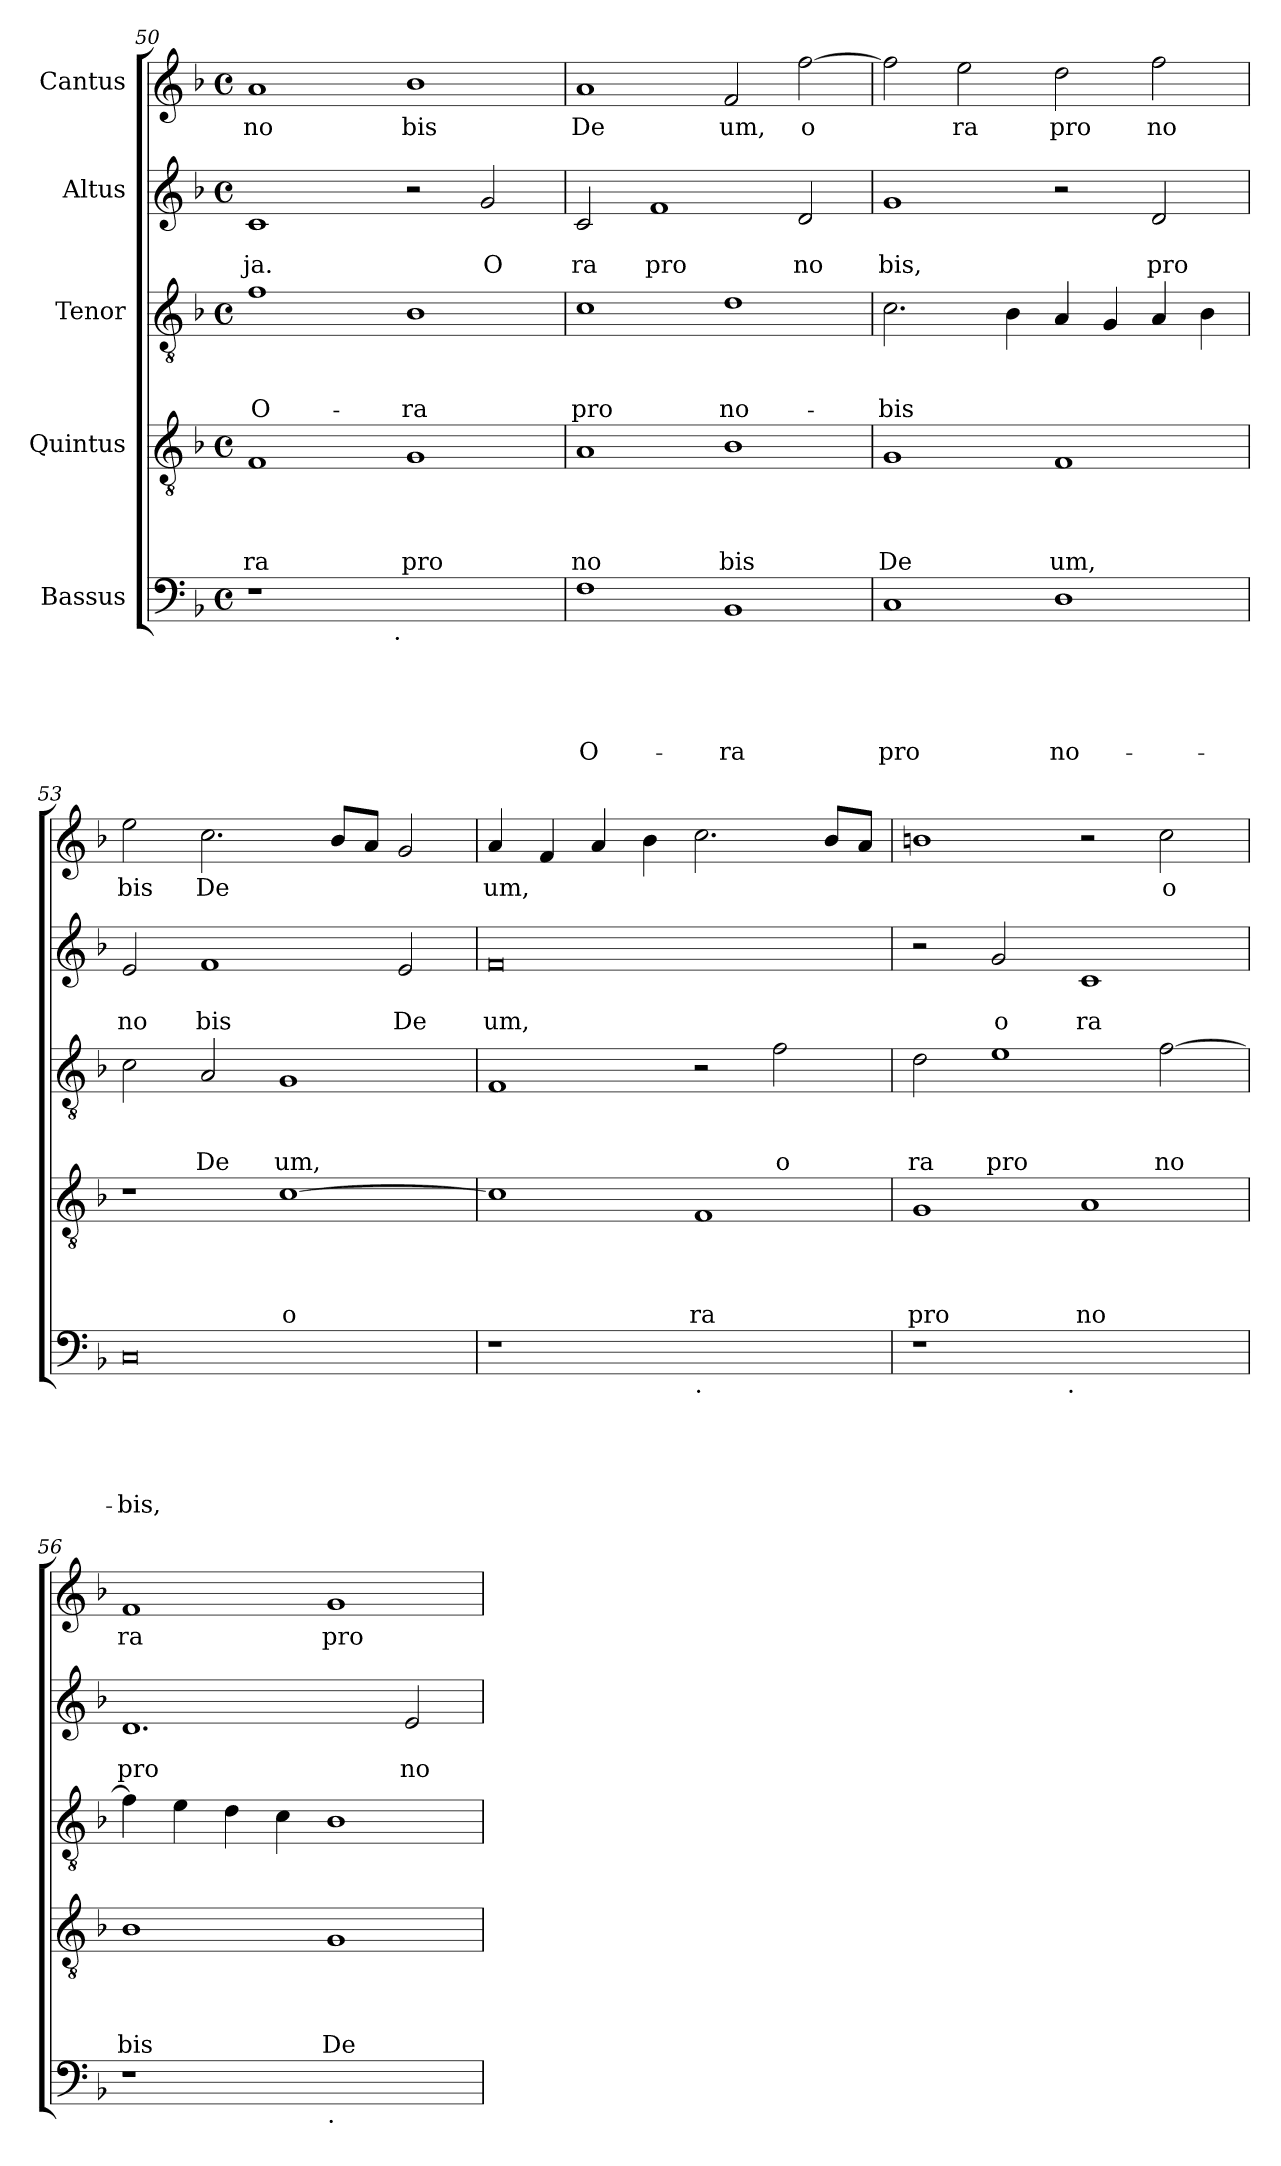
**kern	**text	**text	**text	**text	**text	**kern	**text	**text	**text	**text	**kern	**text	**text	**text	**kern	**text	**text	**kern	**text
*part5	*part5	*part5	*part5	*part5	*part5	*part4	*part4	*part4	*part4	*part4	*part3	*part3	*part3	*part3	*part2	*part2	*part2	*part1	*part1
*staff5	*staff5	*staff5	*staff5	*staff5	*staff5	*staff4	*staff4	*staff4	*staff4	*staff4	*staff3	*staff3	*staff3	*staff3	*staff2	*staff2	*staff2	*staff1	*staff1
*I"Bassus	*	*	*	*	*	*I"Quintus	*	*	*	*	*I"Tenor	*	*	*	*I"Altus	*	*	*I"Cantus	*
*clefF4	*	*	*	*	*	*clefGv2	*	*	*	*	*clefGv2	*	*	*	*clefG2	*	*	*clefG2	*
*k[b-]	*	*	*	*	*	*k[b-]	*	*	*	*	*k[b-]	*	*	*	*k[b-]	*	*	*k[b-]	*
*F:	*	*	*	*	*	*F:	*	*	*	*	*F:	*	*	*	*F:	*	*	*F:	*
*M4/4	*	*	*	*	*	*M4/4	*	*	*	*	*M4/4	*	*	*	*M4/4	*	*	*M4/4	*
*met(c)	*	*	*	*	*	*met(c)	*	*	*	*	*met(c)	*	*	*	*met(c)	*	*	*met(c)	*
=50	=50	=50	=50	=50	=50	=50	=50	=50	=50	=50	=50	=50	=50	=50	=50	=50	=50	=50	=50
!	!	!	!	!	!	!	!	!	!	!LO:LY:b	!	!	!	!LO:LY:b	!	!	!LO:LY:b	!	!LO:LY:b
*^	*	*	*	*	*	*	*	*	*	*	*	*	*	*	*	*	*	*	*
1r	2ryy	.	.	.	.	.	1F	.	.	.	ra	1f	.	.	O-	1c	.	ja.	1a	no
.	4...ryy	.	.	.	.	.	.	.	.	.	.	.	.	.	.	.	.	.	.	.
!	!LO:TX:b:t=.	!	!	!	!	!	!	!	!	!	!	!	!	!	!	!	!	!	!	!
.	1ryy	.	.	.	.	.	.	.	.	.	.	.	.	.	.	.	.	.	.	.
!	!	!	!	!	!	!	!	!	!	!	!LO:LY:b	!	!	!	!LO:LY:b	!	!	!	!	!LO:LY:b
1ryy	.	.	.	.	.	.	1G	.	.	.	pro	1B-	.	.	-ra	2r	.	.	1b-	bis
!	!	!	!	!	!	!	!	!	!	!	!	!	!	!	!	!	!	!LO:LY:b	!	!
.	.	.	.	.	.	.	.	.	.	.	.	.	.	.	.	2g/	.	O	.	.
.	32ryy	.	.	.	.	.	.	.	.	.	.	.	.	.	.	.	.	.	.	.
=51	=51	=51	=51	=51	=51	=51	=51	=51	=51	=51	=51	=51	=51	=51	=51	=51	=51	=51	=51	=51
!	!	!	!	!	!	!LO:LY:b	!	!	!	!	!LO:LY:b	!	!	!	!LO:LY:b	!	!	!LO:LY:b	!	!LO:LY:b
*v	*v	*	*	*	*	*	*	*	*	*	*	*	*	*	*	*	*	*	*	*
1F	.	.	.	.	O-	1A	.	.	.	no	1c	.	.	pro	2c/	.	ra	1a	De
!	!	!	!	!	!	!	!	!	!	!	!	!	!	!	!	!	!LO:LY:b	!	!
.	.	.	.	.	.	.	.	.	.	.	.	.	.	.	1f	.	pro	.	.
!	!	!	!	!	!LO:LY:b	!	!	!	!	!LO:LY:b	!	!	!	!LO:LY:b	!	!	!	!	!LO:LY:b
1BB-	.	.	.	.	-ra	1B-	.	.	.	bis	1d	.	.	no-	.	.	.	2f/	um,
!	!	!	!	!	!	!	!	!	!	!	!	!	!	!	!	!	!LO:LY:b	!	!LO:LY:b
.	.	.	.	.	.	.	.	.	.	.	.	.	.	.	2d/	.	no	[<2ff\	o
!!LO:LB:g=z
=52	=52	=52	=52	=52	=52	=52	=52	=52	=52	=52	=52	=52	=52	=52	=52	=52	=52	=52	=52
!	!	!	!	!	!LO:LY:b	!	!	!	!	!LO:LY:b	!	!	!	!LO:LY:b	!	!	!LO:LY:b	!	!
1C	.	.	.	.	pro	1G	.	.	.	De	2.c\	.	.	-bis	1g	.	bis,	2ff\]	.
!	!	!	!	!	!	!	!	!	!	!	!	!	!	!	!	!	!	!	!LO:LY:b
.	.	.	.	.	.	.	.	.	.	.	.	.	.	.	.	.	.	2ee\	ra
.	.	.	.	.	.	.	.	.	.	.	4B-\	.	.	.	.	.	.	.	.
!	!	!	!	!	!LO:LY:b	!	!	!	!	!LO:LY:b	!	!	!	!	!	!	!	!	!LO:LY:b
1D	.	.	.	.	no-	1F	.	.	.	um,	4A/	.	.	.	2r	.	.	2dd\	pro
.	.	.	.	.	.	.	.	.	.	.	4G/	.	.	.	.	.	.	.	.
!	!	!	!	!	!	!	!	!	!	!	!	!	!	!	!	!	!LO:LY:b	!	!LO:LY:b
.	.	.	.	.	.	.	.	.	.	.	4A/	.	.	.	2d/	.	pro	2ff\	no
.	.	.	.	.	.	.	.	.	.	.	4B-\	.	.	.	.	.	.	.	.
=53	=53	=53	=53	=53	=53	=53	=53	=53	=53	=53	=53	=53	=53	=53	=53	=53	=53	=53	=53
!	!	!	!	!	!LO:LY:b	!	!	!	!	!	!	!	!	!	!	!	!LO:LY:b	!	!LO:LY:b
0C	.	.	.	.	-bis,	1r	.	.	.	.	2c\	.	.	.	2e/	.	no	2ee\	bis
!	!	!	!	!	!	!	!	!	!	!	!	!	!	!LO:LY:b	!	!	!LO:LY:b	!	!LO:LY:b
.	.	.	.	.	.	.	.	.	.	.	2A/	.	.	De	1f	.	bis	2.cc\	De
!	!	!	!	!	!	!	!	!	!	!LO:LY:b:rj	!	!	!	!LO:LY:b	!	!	!	!	!
.	.	.	.	.	.	[>1c	.	.	.	o	1G	.	.	um,	.	.	.	.	.
.	.	.	.	.	.	.	.	.	.	.	.	.	.	.	.	.	.	8b-/L	.
.	.	.	.	.	.	.	.	.	.	.	.	.	.	.	.	.	.	8a/J	.
!	!	!	!	!	!	!	!	!	!	!	!	!	!	!	!	!	!LO:LY:b	!	!
.	.	.	.	.	.	.	.	.	.	.	.	.	.	.	2e/	.	De	2g/	.
=54	=54	=54	=54	=54	=54	=54	=54	=54	=54	=54	=54	=54	=54	=54	=54	=54	=54	=54	=54
!	!	!	!	!	!	!	!	!	!	!	!	!	!	!	!	!	!LO:LY:b	!	!LO:LY:b
1r	.	.	.	.	.	1c]	.	.	.	.	1F	.	.	.	0f	.	um,	4a/	um,
.	.	.	.	.	.	.	.	.	.	.	.	.	.	.	.	.	.	4f/	.
.	.	.	.	.	.	.	.	.	.	.	.	.	.	.	.	.	.	4a/	.
.	.	.	.	.	.	.	.	.	.	.	.	.	.	.	.	.	.	4b-\	.
!LO:TX:b:t=.	!	!	!	!	!	!	!	!	!	!	!	!	!	!	!	!	!	!	!
!	!	!	!	!	!	!	!	!	!	!LO:LY:b	!	!	!	!	!	!	!	!	!
1ryy	.	.	.	.	.	1F	.	.	.	ra	2r	.	.	.	.	.	.	2.cc\	.
!	!	!	!	!	!	!	!	!	!	!	!	!	!	!LO:LY:b	!	!	!	!	!
.	.	.	.	.	.	.	.	.	.	.	2f\	.	.	o	.	.	.	.	.
.	.	.	.	.	.	.	.	.	.	.	.	.	.	.	.	.	.	8b-/L	.
.	.	.	.	.	.	.	.	.	.	.	.	.	.	.	.	.	.	8a/J	.
=55	=55	=55	=55	=55	=55	=55	=55	=55	=55	=55	=55	=55	=55	=55	=55	=55	=55	=55	=55
!	!	!	!	!	!	!	!	!	!	!LO:LY:b	!	!	!	!LO:LY:b	!	!	!	!	!
*^	*	*	*	*	*	*	*	*	*	*	*	*	*	*	*	*	*	*	*
1r	2ryy	.	.	.	.	.	1G	.	.	.	pro	2d\	.	.	ra	2r	.	.	1bn	.
!	!	!	!	!	!	!	!	!	!	!	!	!	!	!	!LO:LY:b	!	!	!LO:LY:b	!	!
.	4...ryy	.	.	.	.	.	.	.	.	.	.	1e	.	.	pro	2g/	.	o	.	.
!	!LO:TX:b:t=.	!	!	!	!	!	!	!	!	!	!	!	!	!	!	!	!	!	!	!
.	1ryy	.	.	.	.	.	.	.	.	.	.	.	.	.	.	.	.	.	.	.
!	!	!	!	!	!	!	!	!	!	!	!LO:LY:b	!	!	!	!	!	!	!LO:LY:b	!	!
1ryy	.	.	.	.	.	.	1A	.	.	.	no	.	.	.	.	1c	.	ra	2r	.
!	!	!	!	!	!	!	!	!	!	!	!	!	!	!	!LO:LY:b	!	!	!	!	!LO:LY:b
.	.	.	.	.	.	.	.	.	.	.	.	[>2f\	.	.	no	.	.	.	2cc\	o
.	32ryy	.	.	.	.	.	.	.	.	.	.	.	.	.	.	.	.	.	.	.
=56	=56	=56	=56	=56	=56	=56	=56	=56	=56	=56	=56	=56	=56	=56	=56	=56	=56	=56	=56	=56
!	!	!	!	!	!	!	!	!	!	!	!LO:LY:b	!	!	!	!	!	!	!LO:LY:b	!	!LO:LY:b
*v	*v	*	*	*	*	*	*	*	*	*	*	*	*	*	*	*	*	*	*	*
1r	.	.	.	.	.	1B-	.	.	.	bis	4f\]	.	.	.	1.d	.	pro	1f	ra
.	.	.	.	.	.	.	.	.	.	.	4e\	.	.	.	.	.	.	.	.
.	.	.	.	.	.	.	.	.	.	.	4d\	.	.	.	.	.	.	.	.
.	.	.	.	.	.	.	.	.	.	.	4c\	.	.	.	.	.	.	.	.
!LO:TX:b:t=.	!	!	!	!	!	!	!	!	!	!	!	!	!	!	!	!	!	!	!
!	!	!	!	!	!	!	!	!	!	!LO:LY:b	!	!	!	!	!	!	!	!	!LO:LY:b
1ryy	.	.	.	.	.	1G	.	.	.	De	1B-	.	.	.	.	.	.	1g	pro
!	!	!	!	!	!	!	!	!	!	!	!	!	!	!	!	!	!LO:LY:b	!	!
.	.	.	.	.	.	.	.	.	.	.	.	.	.	.	2e/	.	no	.	.
=	=	=	=	=	=	=	=	=	=	=	=	=	=	=	=	=	=	=	=
*-	*-	*-	*-	*-	*-	*-	*-	*-	*-	*-	*-	*-	*-	*-	*-	*-	*-	*-	*-
